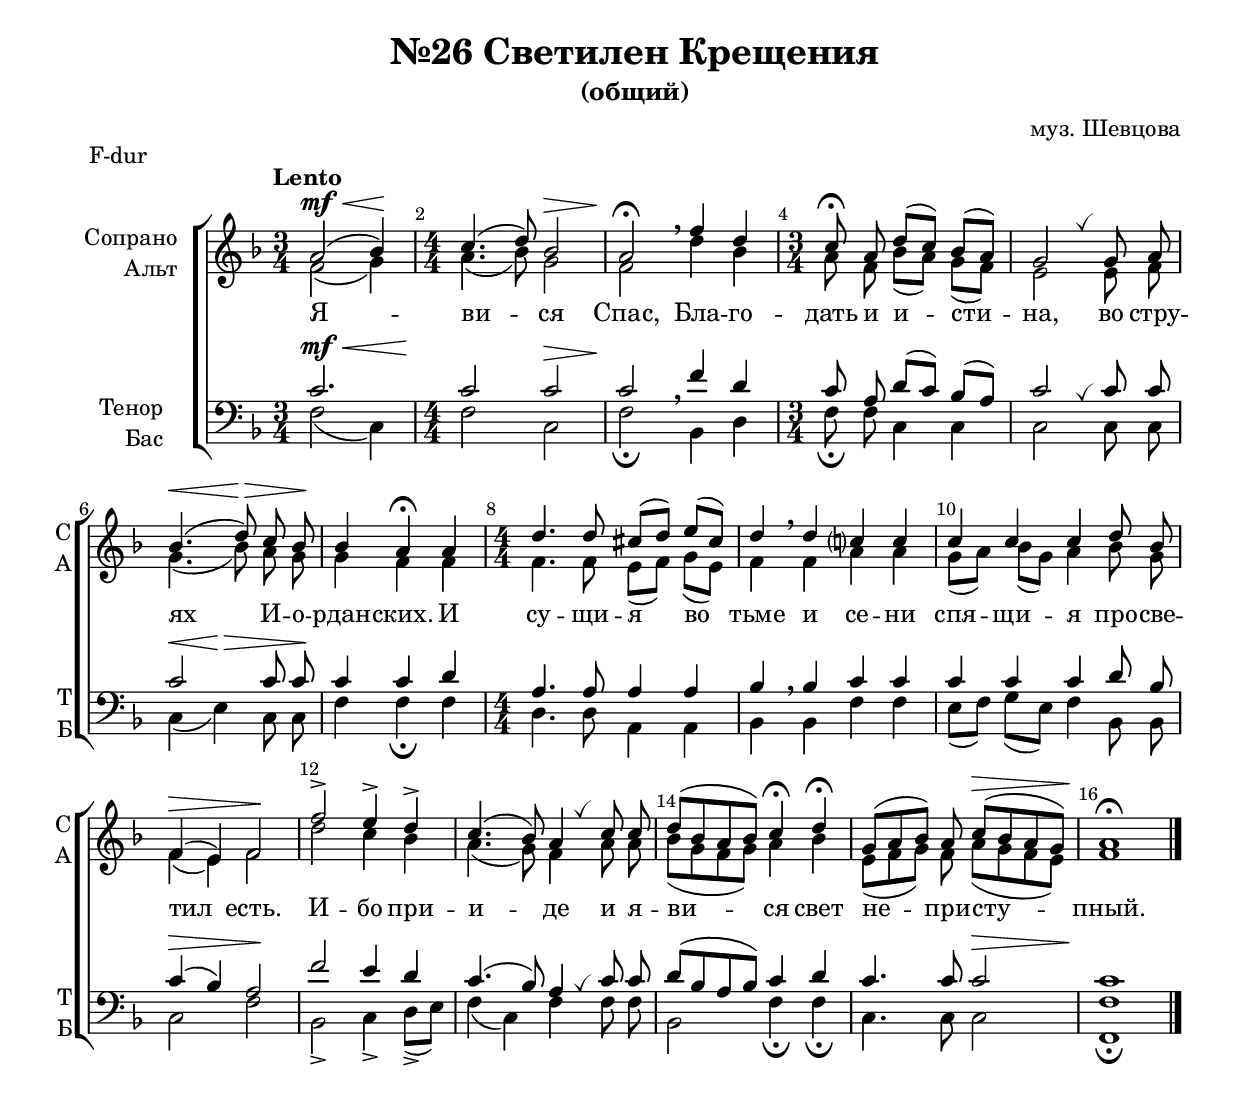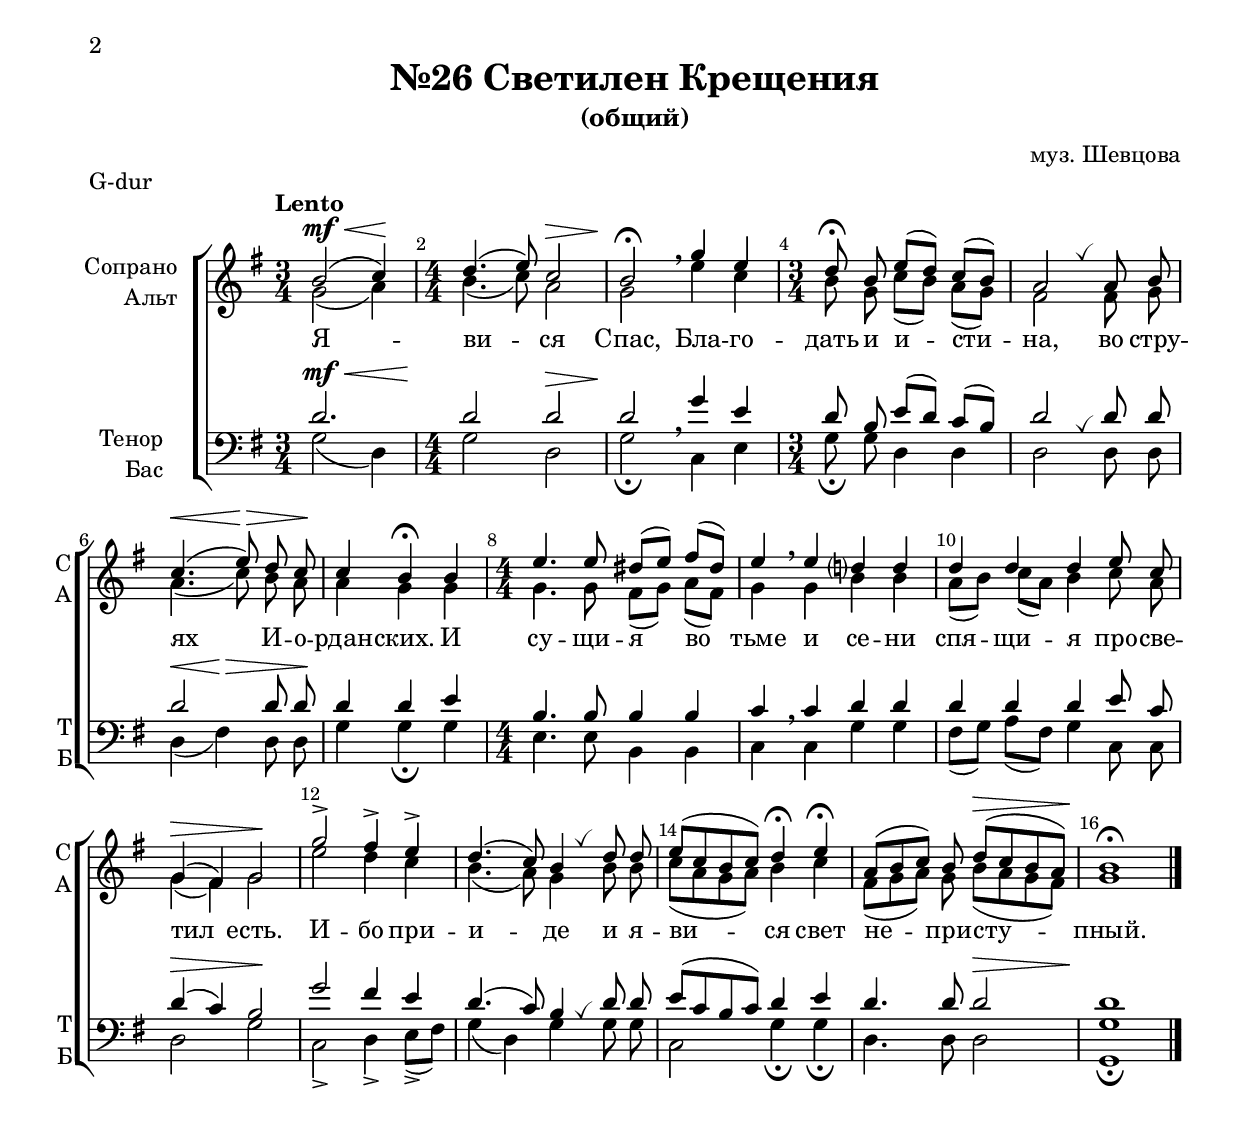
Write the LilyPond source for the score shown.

\version "2.24.0"

% закомментируйте строку ниже, чтобы получался pdf с навигацией
%#(ly:set-option 'point-and-click #f)
%#(ly:set-option 'midi-extension "mid")
#(set-default-paper-size "a4")
%#(set-global-staff-size 18)

\header {
  composer = "муз. Шевцова"
  title = "№26 Светилен Крещения"
  subtitle = "(общий)"
  % Удалить строку версии LilyPond 
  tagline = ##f
}

global = {
  \key g \major
  \time 3/4
  \numericTimeSignature
  \autoBeamOff
}

%make visible number of every 2-nd bar
secondbar = {
  \override Score.BarNumber.break-visibility = #end-of-line-invisible
  \set Score.barNumberVisibility = #(every-nth-bar-number-visible 2)
}

breath = { \once \override BreathingSign.text =
    \markup { \musicglyph "scripts.tickmark" } \breathe }

%use this as temporary line break
abr = { \break }

% uncommend next line when finished
abr = {}

%once hide accidental (runaround for cadenza
nat = { \once \hide Accidental }

sopvoice = \relative c'' {
  \global
  \dynamicUp
  
  \secondbar
  \tempo Lento
  b2\mf\<( c4\!)
  \time 4/4 d4.( e8) c2\> |
  b2\!\fermata \breathe g'4 e |
  \time 3/4 d8\fermata b e[( d]) c([ b)] |
  a2 \breath a8 b |
  c4.(\< e8)\> d c\! | \abr
  c4 b\fermata b |
  \time 4/4 e4. e8 dis8([ e)] fis([ dis)] |
  e4 \breathe e d? d |
  d d d e8 c |
  g4\>( fis) g2\! | \abr
  g'2-> fis4-> e-> |
  d4.( c8) b4 \breath d8 d |
  e8([ c b c)] d4\fermata e\fermata |
  a,8([ b c)] b d([\> c b a]) |
  b1\fermata\! \bar "|."
}


altvoice = \relative c'' {
  \global
  \dynamicUp  
  g2( a4) |
  b4.( c8) a2 |
  g e'4 c |
  b8 g c([ b)] a([ g]) |
  fis2 fis8 g |
  a4.( c8) b a|
  a4 g g |
  g4. g8 fis([ g)] a[( fis)] |
  g4 g b b |
  a8[( b]) c[( a]) b4 c8 a |
  g4( fis) g2 |
  e'2 d4 c |
  b4.( a8) g4 b8 b |
  c8([ a g a)] b4 c |
  fis,8[( g a]) g b([ a g fis)] |
  g1
} 


tenorvoice = \relative c' {
  \global
  \dynamicUp 
  \after 2. \! d2.\mf\<  |
  d2 d\> |
  d\! \breathe g4 e |
  d8 b e([ d)] c([ b]) |
  d2 \breath d8 d |
  d2 d8 d |
  d4 d e |
  b4. b8 b4 b |
  c \breathe c d d |
  d d d e8 c |
  d4\>( c) b2\! |
  g'2 fis4 e |
  d4.( c8) b4 \breath d8 d |
  e8[( c b c)] d4 e |
  d4. d8 d2\>  |
  d1\!
}


bassvoice = \relative c' {
  \global
  \dynamicUp
  g2( d4)  |
  g2 d |
  g\fermata c,4 e |
    g8\fermata g d4 d |
  d2 d8 d |
  d4\<( fis)\> d8 d\! |
  g4 g\fermata g |
  e4. e8 b4 b |
  c c g' g |
  fis8([ g)] a[( fis)] g4 c,8 c |
  d2 g2 |
  c,-> d4-> e8->[( fis)] |
  g4( d) g4 g8 g |
  c,2 g'4\fermata g\fermata |
  d4. d8 d2 |
  <g g,>1\fermata
  
}

lyricscore = \lyricmode {
  Я -- ви -- ся Спас, Бла -- го -- дать и и -- сти -- на,
  во стру -- ях И -- о -- рдан -- ских. И су -- щи -- я во тьме и се -- ни
  спя -- щи -- я про -- све -- тил есть.
  И -- бо при -- и -- де и я -- ви -- ся свет не -- при -- сту -- пный.
}

\bookpart {
  \paper {
    top-margin = 15
    left-margin = 15
    right-margin = 10
    bottom-margin = 15
    indent = 20
    ragged-bottom = ##f
  }
  \score {
    \header { piece = "F-dur" }
      \transpose g f {
    \new ChoirStaff <<
      \new Staff = "upstaff" \with {
        instrumentName = \markup { \right-column { "Сопрано" "Альт"  } }
        shortInstrumentName = \markup { \right-column { "С" "А"  } }
        midiInstrument = "voice oohs"
      } <<
        \new Voice = "soprano" { \voiceOne \sopvoice }
        \new Voice  = "alto" { \voiceTwo \altvoice }
      >> 
      
      \new Lyrics = "sopranos"
      % or: \new Lyrics \lyricsto "soprano" { \lyricscore }
      % alternative lyrics above up staff
      %\new Lyrics \with {alignAboveContext = "upstaff"} \lyricsto "soprano" \lyricst
      
      \new Staff = "downstaff" \with {
        instrumentName = \markup { \right-column { "Тенор" "Бас" } }
        shortInstrumentName = \markup { \right-column { "Т" "Б" } }
        midiInstrument = "voice oohs"
      } <<
        \new Voice = "tenor" { \voiceOne \clef bass \tenorvoice }
        \new Voice = "bass" { \voiceTwo \bassvoice }
      >>
      \context Lyrics = "sopranos" {
        \lyricsto "soprano" {
          \lyricscore
        }
      }
    >>
      }  % transposeµ
    \layout { 
      \context {
        \Score
      }
      \context {
        \Staff
        % удаляем обозначение темпа из общего плана
        %  \remove "Time_signature_engraver"
        %  \remove "Bar_number_engraver"
      }
      %Metronome_mark_engraver
    }
  }
}

\bookpart {
  \paper {
    top-margin = 15
    left-margin = 15
    right-margin = 10
    bottom-margin = 15
    indent = 20
    ragged-bottom = ##f
  }
  \score {
    \header { piece = "G-dur" }
    %  \transpose c bes {
    \new ChoirStaff <<
      \new Staff = "upstaff" \with {
        instrumentName = \markup { \right-column { "Сопрано" "Альт"  } }
        shortInstrumentName = \markup { \right-column { "С" "А"  } }
        midiInstrument = "voice oohs"
      } <<
        \new Voice = "soprano" { \voiceOne \sopvoice }
        \new Voice  = "alto" { \voiceTwo \altvoice }
      >> 
      
      \new Lyrics = "sopranos"
      % or: \new Lyrics \lyricsto "soprano" { \lyricscore }
      % alternative lyrics above up staff
      %\new Lyrics \with {alignAboveContext = "upstaff"} \lyricsto "soprano" \lyricst
      
      \new Staff = "downstaff" \with {
        instrumentName = \markup { \right-column { "Тенор" "Бас" } }
        shortInstrumentName = \markup { \right-column { "Т" "Б" } }
        midiInstrument = "voice oohs"
      } <<
        \new Voice = "tenor" { \voiceOne \clef bass \tenorvoice }
        \new Voice = "bass" { \voiceTwo \bassvoice }
      >>
      \context Lyrics = "sopranos" {
        \lyricsto "soprano" {
          \lyricscore
        }
      }
    >>
    %  }  % transposeµ
    \layout { 
      \context {
        \Score
      }
      \context {
        \Staff
        % удаляем обозначение темпа из общего плана
        %  \remove "Time_signature_engraver"
        %  \remove "Bar_number_engraver"
      }
      %Metronome_mark_engraver
    }
  }
}




\bookpart {
  \score {
    \unfoldRepeats
    %  \transpose c bes {
    \new ChoirStaff <<
      \new Staff = "upstaff" \with {
        instrumentName = \markup { \right-column { "Сопрано" "Альт"  } }
        shortInstrumentName = \markup { \right-column { "С" "А"  } }
        midiInstrument = "voice oohs"
      } <<
        \new Voice = "soprano" { \voiceOne \sopvoice }
        \new Voice  = "alto" { \voiceTwo \altvoice }
      >> 
      
      \new Lyrics = "sopranos"
      
      \new Staff = "downstaff" \with {
        instrumentName = \markup { \right-column { "Тенор" "Бас" } }
        shortInstrumentName = \markup { \right-column { "Т" "Б" } }
        midiInstrument = "voice oohs"
      } <<
        \new Voice = "tenor" { \voiceOne \clef bass \tenorvoice }
        \new Voice = "bass" { \voiceTwo \bassvoice }
      >>
      \context Lyrics = "sopranos" {
        \lyricsto "soprano" {
          \lyricscore
        }
      }
    >>
    %  }  % transposeµ
    \midi {
      \tempo 4=90
    }
  }
}
